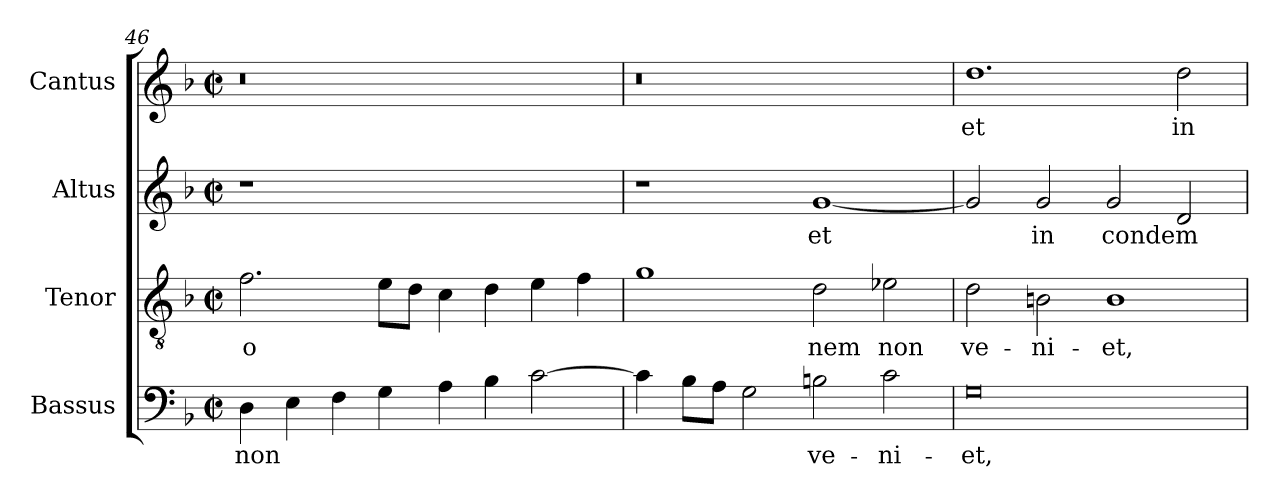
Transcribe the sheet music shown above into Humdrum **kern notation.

**kern	**text	**kern	**text	**kern	**text	**kern	**text
*part4	*part4	*part3	*part3	*part2	*part2	*part1	*part1
*staff4	*staff4	*staff3	*staff3	*staff2	*staff2	*staff1	*staff1
*I"Bassus	*	*I"Tenor	*	*I"Altus	*	*I"Cantus	*
*clefF4	*	*clefGv2	*	*clefG2	*	*clefG2	*
*k[b-]	*	*k[b-]	*	*k[b-]	*	*k[b-]	*
*F:	*	*F:	*	*F:	*	*F:	*
*M2/2	*	*M2/2	*	*M2/2	*	*M2/2	*
*met(c|)	*	*met(c|)	*	*met(c|)	*	*met(c|)	*
=46	=46	=46	=46	=46	=46	=46	=46
!	!LO:LY:b:cj	!	!LO:LY:b:cj	!	!	!	!
4D\	non	2.f\	-o-	1r	.	0r	.
!	!LO:LY:b:cj	!	!	!	!	!	!
4E\	.	.	.	.	.	.	.
!	!LO:LY:b:cj	!	!	!	!	!	!
4F\	.	.	.	.	.	.	.
!	!LO:LY:b:cj	!	!LO:LY:b:cj	!	!	!	!
4G\	.	8e\L	--	.	.	.	.
!	!	!	!LO:LY:b:cj	!	!	!	!
.	.	8d\J	--	.	.	.	.
!	!LO:LY:b:cj	!	!LO:LY:b:cj	!	!	!	!
4A\	.	4c\	--	1ryy	.	.	.
!	!LO:LY:b:cj	!	!LO:LY:b:cj	!	!	!	!
4B-\	.	4d\	--	.	.	.	.
!	!LO:LY:b:cj	!	!LO:LY:b:cj	!	!	!	!
[>2c\	.	4e\	--	.	.	.	.
!	!	!	!LO:LY:b:cj	!	!	!	!
.	.	4f\	--	.	.	.	.
=47	=47	=47	=47	=47	=47	=47	=47
!	!LO:LY:b:cj	!	!LO:LY:b:cj	!	!	!	!
4c\]	.	1g	--	1r	.	0r	.
!	!LO:LY:b:cj	!	!	!	!	!	!
8B-\L	.	.	.	.	.	.	.
!	!LO:LY:b:cj	!	!	!	!	!	!
8A\J	.	.	.	.	.	.	.
!	!LO:LY:b:cj	!	!	!	!	!	!
2G\	.	.	.	.	.	.	.
!	!LO:LY:b:cj	!	!LO:LY:b:cj	!	!LO:LY:b:cj	!	!
2Bn\	ve-	2d\	-nem	[<1g	et	.	.
!	!LO:LY:b:cj	!	!LO:LY:b:cj	!	!	!	!
2c\	-ni-	2e-X\	non	.	.	.	.
=48	=48	=48	=48	=48	=48	=48	=48
!	!LO:LY:b:cj	!	!LO:LY:b:cj	!	!LO:LY:b:cj	!	!LO:LY:b:cj
0G	-et,	2d\	ve-	2g/]	.	1.dd	et
!	!	!	!LO:LY:b:cj	!	!LO:LY:b:cj	!	!
.	.	2Bn\	-ni-	2g/	in	.	.
!	!	!	!LO:LY:b:cj	!	!LO:LY:b:cj	!	!
.	.	1B	-et,	2g/	condem-	.	.
!	!	!	!	!	!LO:LY:b:cj	!	!LO:LY:b:cj
.	.	.	.	2d/	--	2dd\	in
=	=	=	=	=	=	=	=
*-	*-	*-	*-	*-	*-	*-	*-
